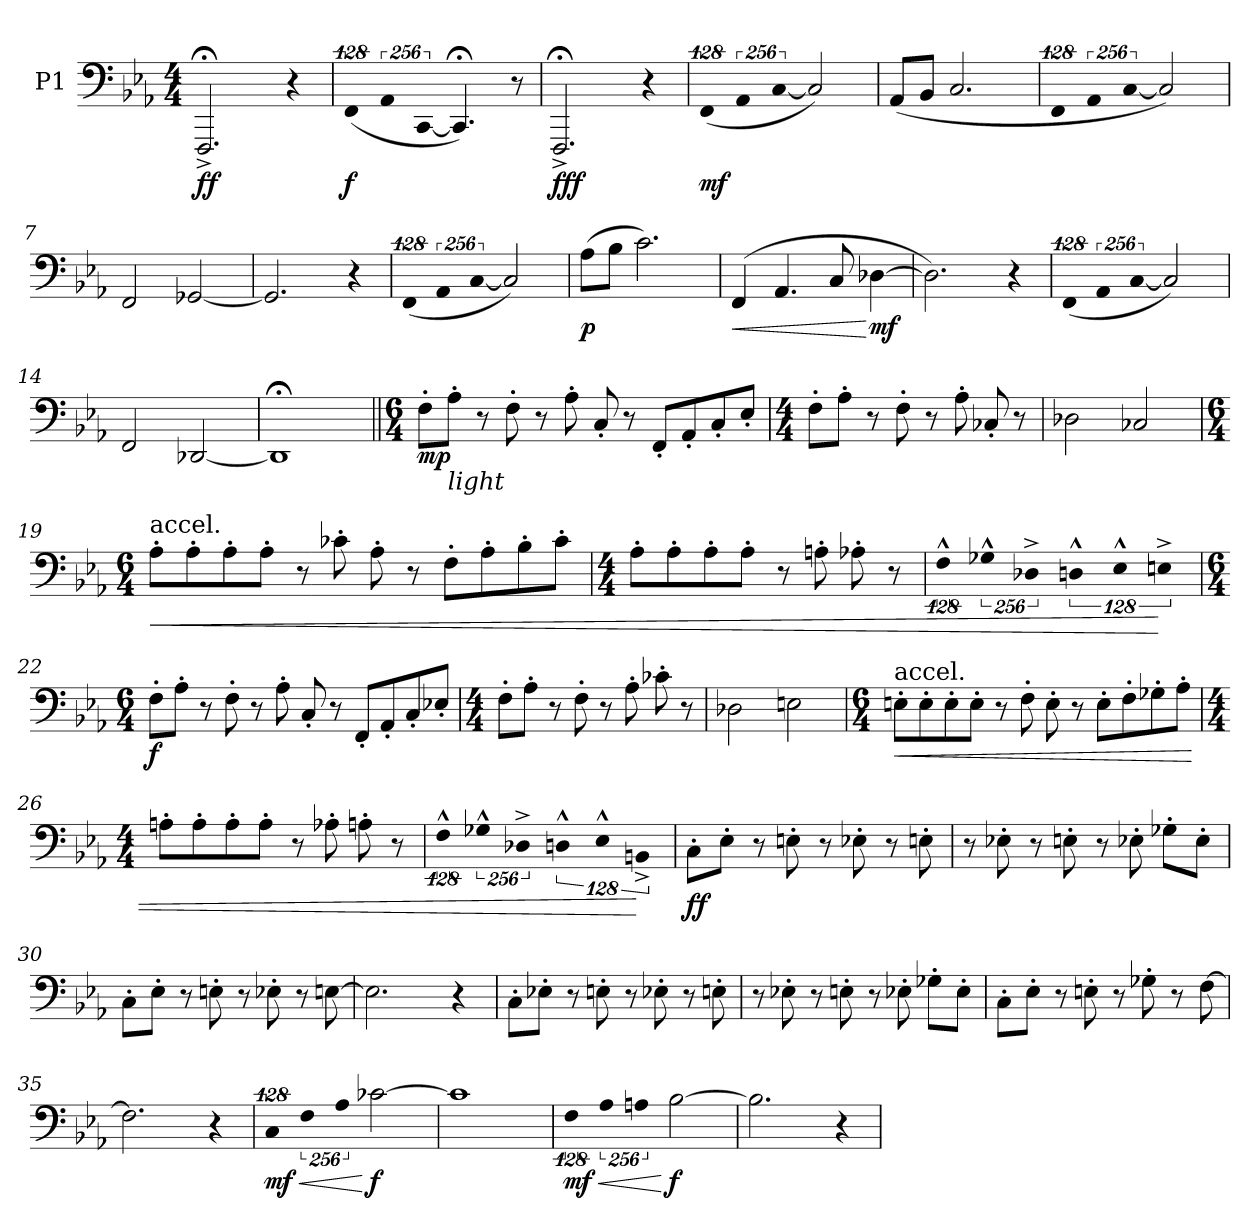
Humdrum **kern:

**kern	**dynam
*part1	*part1
*staff1	*staff1
*I"P1	*
!!LO:PB:g=z
*clefF4	*
*k[b-e-a-]	*
*E-:	*
*M4/4	*
*MM80	*
=1	=1
2.FFF;^i/	ff
4r	.
=2	=2
!LO:N:vis=4	!
(512%85FFi/	f
!LO:N:vis=4	!
1024%171AA-i/	.
!LO:N:vis=4	!
[<1024%171CCi/	.
4.CC;i/])	.
8r	.
=3	=3
2.FFF;^i/	fff
4r	.
=4	=4
!LO:N:vis=4	!
(512%85FFi/	mf
!LO:N:vis=4	!
1024%171AA-i/	.
!LO:N:vis=4	!
[<1024%171Ci/	.
2Ci/])	.
=5	=5
(8AA-i/L	.
8BB-i/J	.
2.Ci/	.
=6	=6
!LO:N:vis=4	!
512%85FFi/	.
!LO:N:vis=4	!
1024%171AA-i/	.
!LO:N:vis=4	!
[<1024%171Ci/	.
2Ci/])	.
!!LO:LB:g=z
=7	=7
2FFi/	.
[<2GG-Xi/	.
=8	=8
2.GG-i/]	.
4r	.
=9	=9
!LO:N:vis=4	!
(512%85FFi/	.
!LO:N:vis=4	!
1024%171AA-i/	.
!LO:N:vis=4	!
[<1024%171Ci/	.
2Ci/])	.
=10	=10
(8A-i\L	p
8B-i\J	.
2.ci\)	.
=11	=11
!	!LO:HP:b
(4FFi/	<
4.AA-i/	.
8Ci/	.
[>4D-Xi\	[ mf
=12	=12
2.D-i\])	.
4r	.
!!LO:LB:g=z
=13	=13
!LO:N:vis=4	!
(512%85FFi/	.
!LO:N:vis=4	!
1024%171AA-i/	.
!LO:N:vis=4	!
[<1024%171Ci/	.
2Ci/])	.
=14	=14
2FFi/	.
[<2DD-Xi/	.
=15	=15
1DD-;i]	.
=16||	=16||
*M6/4	*
*MM108	*
8F'i\L	mp
!LO:TX:b:i:t=light	!
8A-'i\J	.
8r	.
8F'i\	.
8r	.
8A-'i\	.
8C'i/	.
8r	.
8FF'i/L	.
8AA-'i/	.
8C'i/	.
8E-'i/J	.
=17	=17
*M4/4	*
8F'i\L	.
8A-'i\J	.
8r	.
8F'i\	.
8r	.
8A-'i\	.
8C-X'i/	.
8r	.
!!LO:LB:g=z
=18	=18
2D-Xi\	.
2C-Xi/	.
=19	=19
*M6/4	*
!LO:TX:t=accel.	!
!	!LO:HP:b
8A-'i\L	<
8A-'i\	.
8A-'i\	.
8A-'i\J	.
8r	.
8c-X'i\	.
8A-'i\	.
8r	.
8F'i\L	.
8A-'i\	.
8B-'i\	.
8c-'i\J	.
=20	=20
*M4/4	*
8A-'i\L	.
8A-'i\	.
8A-'i\	.
8A-'i\J	.
8r	.
8An'i\	.
8A-X'i\	.
8r	.
=21	=21
!LO:N:vis=4	!
512%85F^^i\	.
!LO:N:vis=4	!
1024%171G-X^^i\	.
!LO:N:vis=4	!
1024%171D-X^i\	.
!LO:N:vis=4	!
512%85Dn^^i\	.
!LO:N:vis=4	!
1024%171E-^^i\	.
!LO:N:vis=4	!
1024%171En^i\	[
!!LO:LB:g=z
=22	=22
*M6/4	*
*MM144	*
8F'i\L	f
8A-'i\J	.
8r	.
8F'i\	.
8r	.
8A-'i\	.
8C'i/	.
8r	.
8FF'i/L	.
8AA-'i/	.
8C'i/	.
8E-X'i/J	.
=23	=23
*M4/4	*
8F'i\L	.
8A-'i\J	.
8r	.
8F'i\	.
8r	.
8A-'i\	.
8c-X'i\	.
8r	.
=24	=24
2D-Xi\	.
2Eni\	.
!!LO:LB:g=z
=25	=25
*M6/4	*
!LO:TX:t=accel.	!
!	!LO:HP:b
8En'i\L	<
8E'i\	.
8E'i\	.
8E'i\J	.
8r	.
8F'i\	.
8E'i\	.
8r	.
8E'i\L	.
8F'i\	.
8G-X'i\	.
8A-'i\J	.
=26	=26
*M4/4	*
8An'i\L	.
8A'i\	.
8A'i\	.
8A'i\J	.
8r	.
8A-X'i\	.
8An'i\	.
8r	.
=27	=27
!LO:N:vis=4	!
512%85F^^i\	.
!LO:N:vis=4	!
1024%171G-X^^i\	.
!LO:N:vis=4	!
1024%171D-X^i\	.
!LO:N:vis=4	!
512%85Dn^^i\	.
!LO:N:vis=4	!
1024%171E-^^i\	.
!LO:N:vis=4	!
1024%171BBn^i/	[
=28	=28
*MM200	*
8C'i\L	ff
8E-'i\J	.
8r	.
8En'i\	.
8r	.
8E-X'i\	.
8r	.
8En'i\	.
!!LO:LB:g=z
=29	=29
8r	.
8E-X'i\	.
8r	.
8En'i\	.
8r	.
8E-X'i\	.
8G-X'i\L	.
8E-'i\J	.
=30	=30
8C'i\L	.
8E-'i\J	.
8r	.
8En'i\	.
8r	.
8E-X'i\	.
8r	.
[>8Eni\	.
=31	=31
2.Ei\]	.
4r	.
=32	=32
8C'i\L	.
8E-X'i\J	.
8r	.
8En'i\	.
8r	.
8E-X'i\	.
8r	.
8En'i\	.
=33	=33
8r	.
8E-X'i\	.
8r	.
8En'i\	.
8r	.
8E-X'i\	.
8G-X'i\L	.
8E-'i\J	.
!!LO:LB:g=z
=34	=34
8C'i\L	.
8E-'i\J	.
8r	.
8En'i\	.
8r	.
8G-X'i\	.
8r	.
[>8Fi\	.
=35	=35
2.Fi\]	.
4r	.
=36	=36
!LO:N:vis=4	!LO:HP:b
512%85Ci/	< mf
!LO:N:vis=4	!
1024%171Fi\	.
!LO:N:vis=4	!
1024%171A-i\	.
[>2c-Xi\	[ f
=37	=37
1c-i]	.
=38	=38
!LO:N:vis=4	!LO:HP:b
512%85Fi\	< mf
!LO:N:vis=4	!
1024%171A-i\	.
!LO:N:vis=4	!
1024%171Ani\	.
[>2B-i\	[ f
=39	=39
2.B-i\]	.
4r	.
=	=
*-	*-
